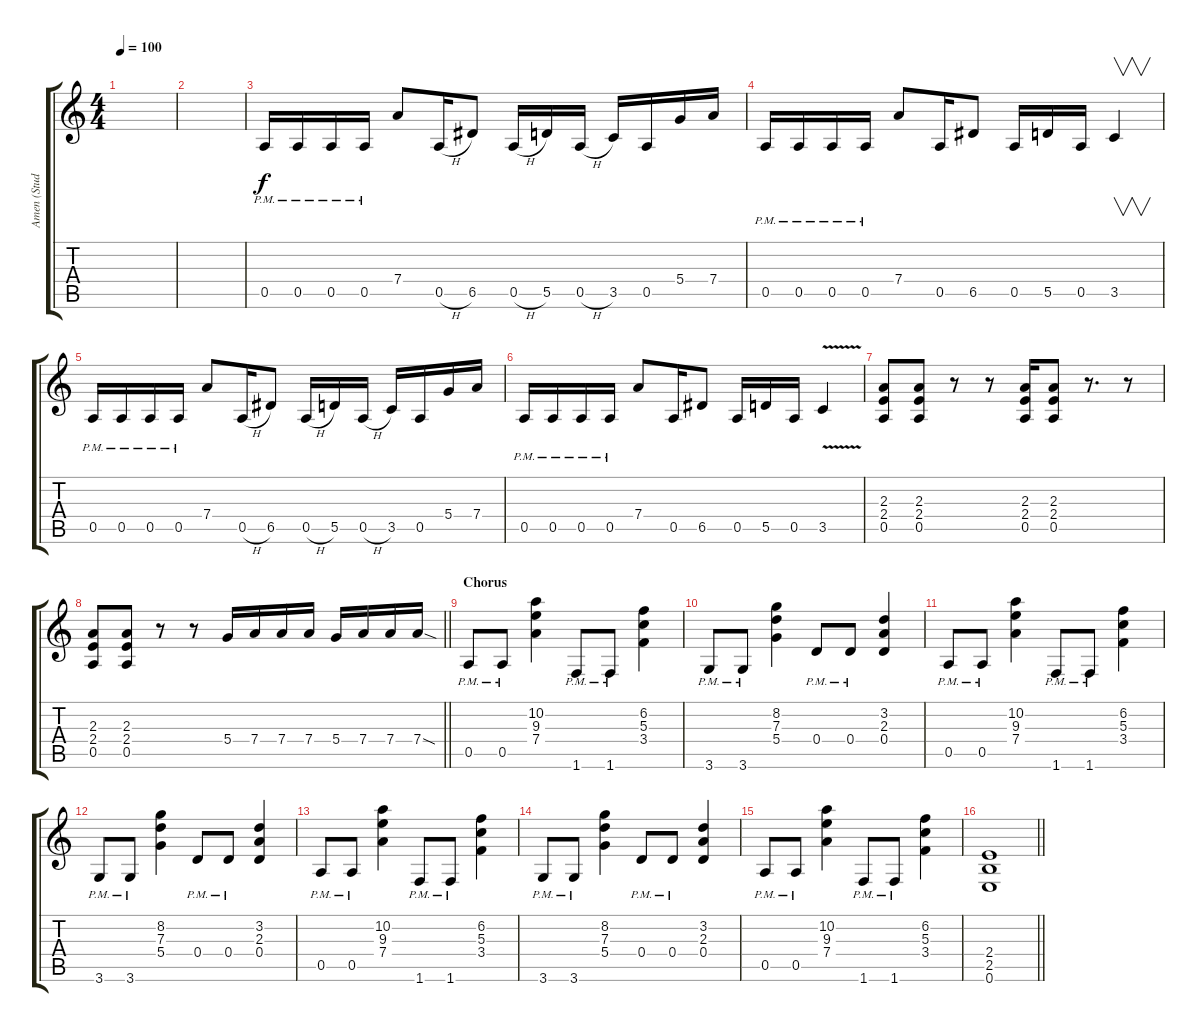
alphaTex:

\track ("Amen (Studio)" "Amen (Stud") {instrument distortionguitar}
\staff {score tabs}
\tuning (E4 B3 G3 D3 A2 E2) {hide}
\ts (4 4)
\tempo 100
\clef g2
\ks c
|
|
0.5{pm}.16 0.5{pm}.16 0.5{pm}.16 0.5{pm}.16 7.4.8 0.5{h}.16 6.5.8 0.5{h}.16 5.5.16 0.5{h}.16 3.5.16 0.5.16 5.4.16 7.4.16 |
0.5{pm}.16 0.5{pm}.16 0.5{pm}.16 0.5{pm}.16 7.4.8 0.5.16 6.5.8 0.5.16 5.5.16 0.5.16 3.5.4{v} |
0.5{pm}.16 0.5{pm}.16 0.5{pm}.16 0.5{pm}.16 7.4.8 0.5{h}.16 6.5.8 0.5{h}.16 5.5.16 0.5{h}.16 3.5.16 0.5.16 5.4.16 7.4.16 |
0.5{pm}.16 0.5{pm}.16 0.5{pm}.16 0.5{pm}.16 7.4.8 0.5.16 6.5.8 0.5.16 5.5.16 0.5.16 3.5{v}.4 |
(2.3 2.4 0.5).8 (2.3 2.4 0.5).8 r.8 r.8 (2.3 2.4 0.5).16 (2.3 2.4 0.5).8 r.8{d} r.8 |
\barLineRight lightlight
(2.3 2.4 0.5).8 (2.3 2.4 0.5).8 r.8 r.8 5.4.16 7.4.16 7.4.16 7.4.16 5.4.16 7.4.16 7.4.16 7.4{sod}.16 |
\section ("" "Chorus")
0.5{pm}.8 0.5{pm}.8 (10.2 9.3 7.4).4 1.6{pm}.8 1.6{pm}.8 (6.2 5.3 3.4).4 |
3.6{pm}.8 3.6{pm}.8 (8.2 7.3 5.4).4 0.4{pm}.8 0.4{pm}.8 (3.2 2.3 0.4).4 |
0.5{pm}.8 0.5{pm}.8 (10.2 9.3 7.4).4 1.6{pm}.8 1.6{pm}.8 (6.2 5.3 3.4).4 |
3.6{pm}.8 3.6{pm}.8 (8.2 7.3 5.4).4 0.4{pm}.8 0.4{pm}.8 (3.2 2.3 0.4).4 |
0.5{pm}.8 0.5{pm}.8 (10.2 9.3 7.4).4 1.6{pm}.8 1.6{pm}.8 (6.2 5.3 3.4).4 |
3.6{pm}.8 3.6{pm}.8 (8.2 7.3 5.4).4 0.4{pm}.8 0.4{pm}.8 (3.2 2.3 0.4).4 |
0.5{pm}.8 0.5{pm}.8 (10.2 9.3 7.4).4 1.6{pm}.8 1.6{pm}.8 (6.2 5.3 3.4).4 |
\barLineRight lightlight
(2.4 2.5 0.6).1
